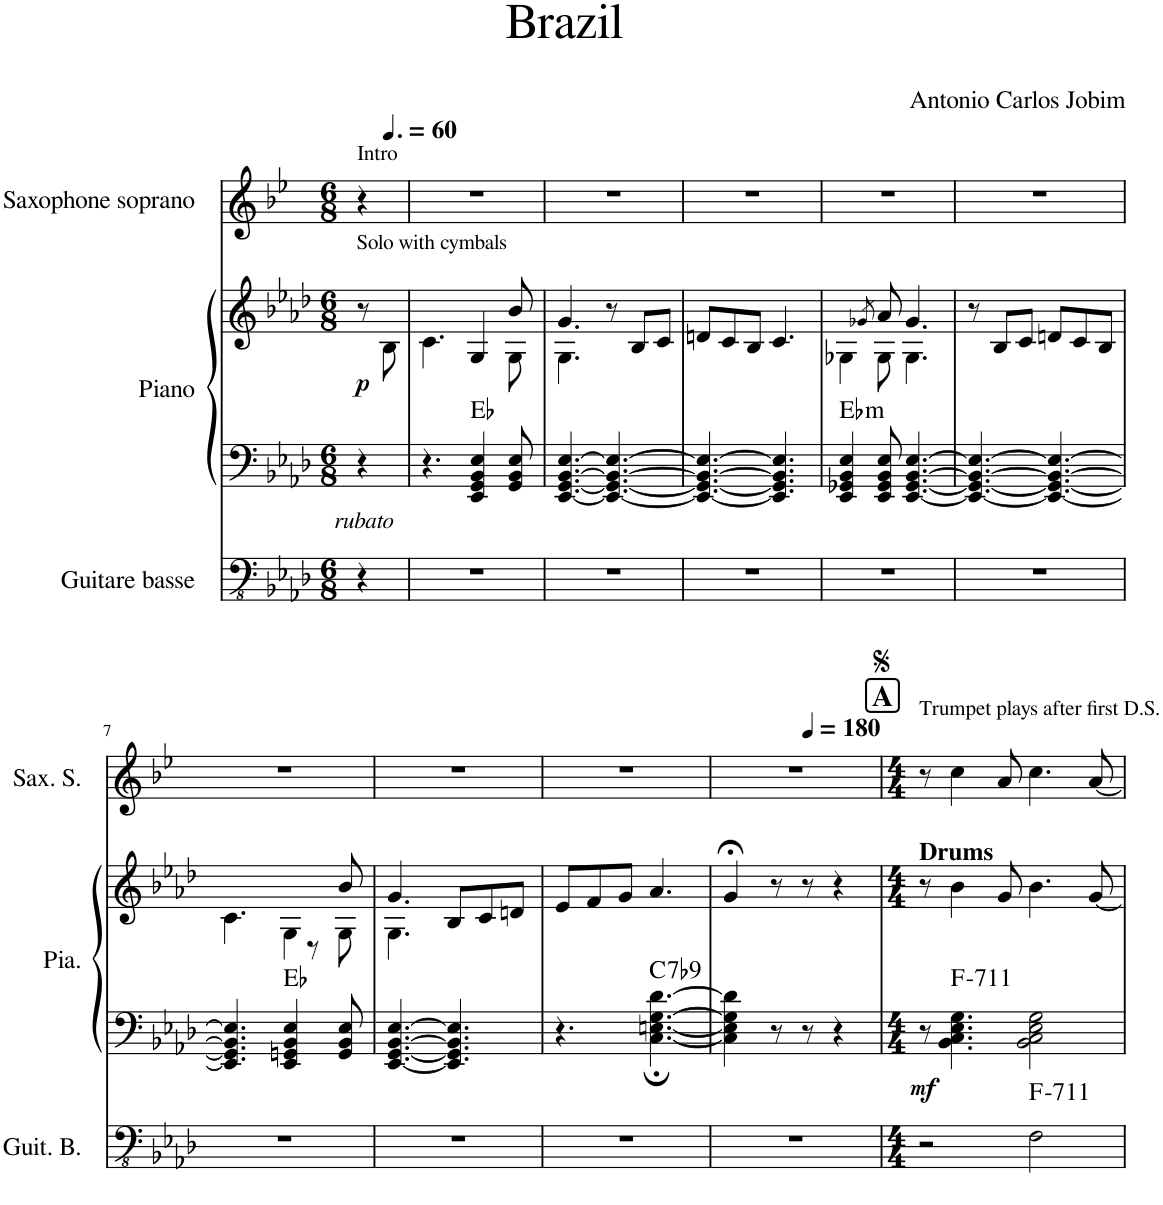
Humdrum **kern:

**kern	**harte	**kern	**kern	**dynam	**harte	**kern
*part3	*part3	*part2	*part2	*part2	*part2	*part1
*staff4	*	*staff3	*staff2	*staff2/3	*	*staff1
*I"Guitare basse	*	*I"Piano	*	*	*	*I"Saxophone soprano
*I'Guit. B.	*	*I'Pia.	*	*	*	*I'Sax. S.
*clefFv4	*	*clefF4	*clefG2	*	*	*clefG2
*	*	*	*	*	*	*Trd1c2
*k[b-e-a-d-]	*	*k[b-e-a-d-]	*k[b-e-a-d-]	*	*	*k[b-e-]
*M6/8	*	*M6/8	*M6/8	*	*	*M6/8
=1	=1	=1	=1	=1	=1	=1
!	!	!	!	!	!	!LO:TX:a:t=Intro
!	!	!	!LO:TX:a:t=Solo with cymbals	!	!	!
!	!	!	!	!LO:DY:b=2	!	!
!	!	!	!	!LO:DY:n=1:b	!	!
*	*	*	*	*	*	*^
4r	.	4r	8r	other-dynamics p	.	4r	8ryy
*	*	*	*	*	*	*MM90	*
.	.	.	8B-\	.	.	.	8ryy
*	*	*	*	*	*	*v	*v
=2	=2	=2	=2	=2	=2	=2
*	*	*	*^	*	*	*
2.r	.	4.r	4.c\	8ryy	.	.	2.r
*	*	*	*v	*v	*	*	*
.	.	4EE-/ 4GG/ 4BB-/ 4E-/	4G/	.	Eb:maj	.
*	*	*	*^	*	*	*
.	.	8GG/ 8BB-/ 8E-/	8G\	8b-/	.	.	.
=3	=3	=3	=3	=3	=3	=3	=3
2.r	.	[4.EE-/ [4.GG/ [4.BB-/ [4.E-/	4.G\	4.g/	.	.	2.r
.	.	4.EE-/_ 4.GG/_ 4.BB-/_ 4.E-/_	8r	4.ryy	.	.	.
.	.	.	8B-/L	.	.	.	.
.	.	.	8c/J	.	.	.	.
*	*	*	*v	*v	*	*	*
=4	=4	=4	=4	=4	=4	=4
2.r	.	4.EE-/_ 4.GG/_ 4.BB-/_ 4.E-/_	8dn/L	.	.	2.r
.	.	.	8c/	.	.	.
.	.	.	8B-/J	.	.	.
.	.	4.EE-/] 4.GG/] 4.BB-/] 4.E-/]	4.c/	.	.	.
=5	=5	=5	=5	=5	=5	=5
*	*	*	*^	*	*	*
!	!	!	!	!	!	!LO:H:kt=m	!
2.r	.	4EE-/ 4GG-X/ 4BB-/ 4E-/	4G-X\	4ryy	.	Eb:min	2.r
.	.	.	.	8qg-X/	.	.	.
.	.	8EE-/ 8GG-/ 8BB-/ 8E-/	8G-\	8a-/	.	.	.
.	.	[4.EE-/ [4.GG-/ [4.BB-/ [4.E-/	4.G-\	4.g-/	.	.	.
*	*	*	*v	*v	*	*	*
=6	=6	=6	=6	=6	=6	=6
2.r	.	4.EE-/_ 4.GG-/_ 4.BB-/_ 4.E-/_	8r	.	.	2.r
.	.	.	8B-/L	.	.	.
.	.	.	8c/J	.	.	.
.	.	4.EE-/_ 4.GG-/_ 4.BB-/_ 4.E-/_	8dn/L	.	.	.
.	.	.	8c/	.	.	.
.	.	.	8B-/J	.	.	.
!!LO:LB:g=z
=7	=7	=7	=7	=7	=7	=7
*	*	*	*^	*	*	*
2.r	.	4.EE-/] 4.GG-/] 4.BB-/] 4.E-/]	4.c\	2ryy	.	.	2.r
.	.	4EE-/ 4GGn/ 4BB-/ 4E-/	4G\	.	.	Eb:maj	.
.	.	.	.	8r	.	.	.
.	.	8GG/ 8BB-/ 8E-/	8G\	8b-/	.	.	.
=8	=8	=8	=8	=8	=8	=8	=8
2.r	.	[4.EE-/ [4.GG/ [4.BB-/ [4.E-/	4.G\	4.g/	.	.	2.r
.	.	4.EE-/] 4.GG/] 4.BB-/] 4.E-/]	8B-/L	4.ryy	.	.	.
.	.	.	8c/	.	.	.	.
.	.	.	8dn/J	.	.	.	.
*	*	*	*v	*v	*	*	*
=9	=9	=9	=9	=9	=9	=9
2.r	.	4.r	8e-/L	.	.	2.r
.	.	.	8f/	.	.	.
.	.	.	8g/J	.	.	.
!	!	!	!	!	!LO:H:kt=7	!
.	.	[4.C\; [4.En\; [4.G\; [4.d-\;	4.a-/	.	C:7(b9)	.
=10	=10	=10	=10	=10	=10	=10
*	*	*	*	*	*	*^
2.r	.	4C\] 4E\] 4G\] 4d-\]	4g;</	.	.	2.r	4.ryy
.	.	8r	8r	.	.	.	.
*	*	*	*	*	*	*MM180	*
.	.	8r	8r	.	.	.	4.ryy
.	.	4r	4r	.	.	.	.
*	*	*	*	*	*	*v	*v
!!LO:REH:place=s1:a:B:cj:fs=14:t=A
=11	=11	=11	=11	=11	=11	=11
*M4/4	*	*M4/4	*M4/4	*	*	*M4/4
*	*	*	*	*	*	*^
!	!	!	!	!	!	!LO:TX:a:t=Trumpet plays after first D.S.	!
!	!	!	!LO:TX:a:B:t=Drums	!	!	!	!
!	!	!	!	!LO:DY:b=2	!	!	!
*	*	*	*	*	*	*v	*v
2r	.	8r	8r	mf	.	8r
!	!	!	!	!	!LO:H:kt=711	!
.	.	4.BB-\ 4.C\ 4.E-\ 4.G\	4b-\	.	F:min	4cc\
.	.	.	8g/	.	.	8a/
!	!LO:H:kt=711	!	!	!	!	!
2FF\	F:min	2BB-\ 2C\ 2E-\ 2G\	4.b-\	.	.	4.cc\
.	.	.	[8g/	.	.	[8a/
=	=	=	=	=	=	=
*-	*-	*-	*-	*-	*-	*-
